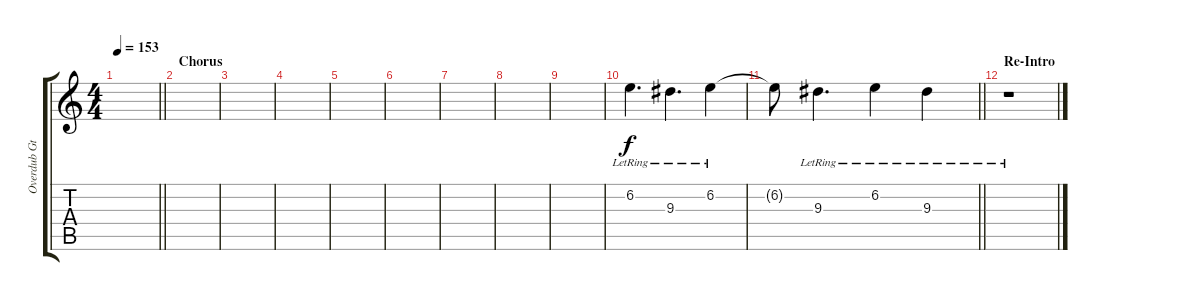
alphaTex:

\track ("Overdub Gtr" "Overdub Gt") {instrument distortionguitar}
\staff {score tabs}
\tuning (Eb4 Bb3 Gb3 Db3 Ab2 Db2) {hide}
\ts (4 4)
\tempo 153
\clef g2
\barLineRight lightlight
\ks c
|
\section ("" "Chorus")
|
|
|
|
|
|
|
|
6.2{lr}.4{d volume 9 instrument overdrivenguitar} 9.3{lr}.4{d} 6.2{lr}.4 |
\barLineRight lightlight
6.2{t}.8 9.3{lr}.4{d} 6.2{lr}.4 9.3{lr}.4 |
\section ("" "Re-Intro")
r.1
